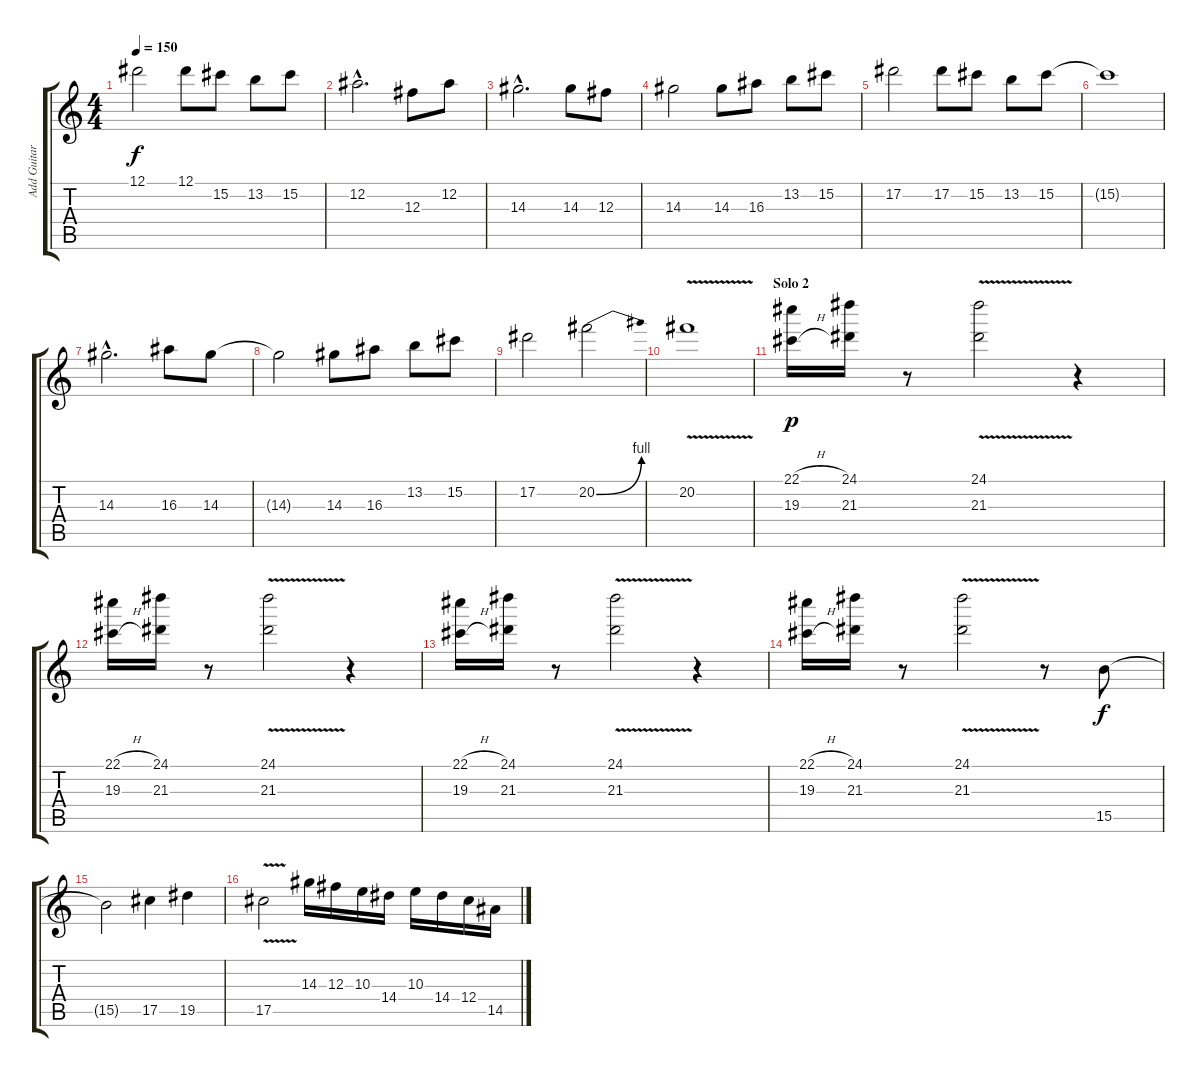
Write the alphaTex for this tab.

\track ("Add Guitar 3" "Add Guitar") {instrument distortionguitar}
\staff {score tabs}
\tuning (Eb4 Bb3 Gb3 Db3 Ab2 Eb2) {hide}
\ts (4 4)
\tempo 150
\clef g2
\ks c
12.1.2{dy f} 12.1.8 15.2.8 13.2.8 15.2.8 |
12.2{hac}.2{d} 12.3.8 12.2.8 |
14.3{hac}.2{d} 14.3.8 12.3.8 |
14.3.2 14.3.8 16.3.8 13.2.8 15.2.8 |
17.2.2 17.2.8 15.2.8 13.2.8 15.2.8 |
15.2{t}.1 |
14.3{hac}.2{d} 16.3.8 14.3.8 |
14.3{t}.2 14.3.8 16.3.8 13.2.8 15.2.8 |
17.2.2 20.2{be (bend 0 0 60 4)}.2 |
20.2{v}.1 |
\section ("" "Solo 2")
(22.1{h} 19.3{h}).16{dy p} (24.1 21.3).16 r.8 (24.1{v} 21.3).2 r.4 |
(22.1{h} 19.3{h}).16 (24.1 21.3).16 r.8 (24.1{v} 21.3).2 r.4 |
(22.1{h} 19.3{h}).16 (24.1 21.3).16 r.8 (24.1{v} 21.3).2 r.4 |
(22.1{h} 19.3{h}).16 (24.1 21.3).16 r.8 (24.1{v} 21.3).2 r.8 15.5.8{dy f} |
15.5{t}.2 17.5.4 19.5.4 |
17.5{v}.2 14.3.16 12.3.16 10.3.16 14.4.16 10.3.16 14.4.16 12.4.16 14.5.16
